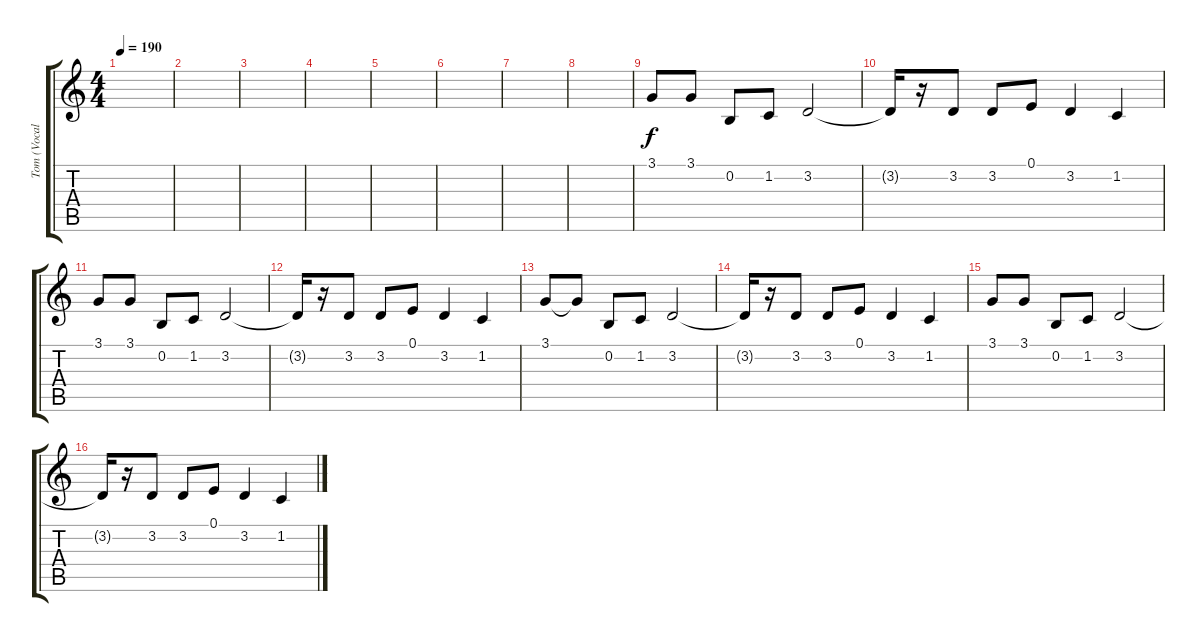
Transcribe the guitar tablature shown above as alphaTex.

\track ("Tom (Vocals)" "Tom (Vocal") {instrument altosax}
\staff {score tabs}
\tuning (E4 B3 G3 D3 A2 E2) {hide}
\ts (4 4)
\tempo 190
\clef g2
\ks c
|
|
|
|
|
|
|
|
3.1.8 3.1.8 0.2.8 1.2.8 3.2.2 |
3.2{t}.16 r.16 3.2.8 3.2.8 0.1.8 3.2.4 1.2.4 |
3.1.8 3.1.8 0.2.8 1.2.8 3.2.2 |
3.2{t}.16 r.16 3.2.8 3.2.8 0.1.8 3.2.4 1.2.4 |
3.1.8 3.1{t}.8 0.2.8 1.2.8 3.2.2 |
3.2{t}.16 r.16 3.2.8 3.2.8 0.1.8 3.2.4 1.2.4 |
3.1.8 3.1.8 0.2.8 1.2.8 3.2.2 |
3.2{t}.16 r.16 3.2.8 3.2.8 0.1.8 3.2.4 1.2.4
